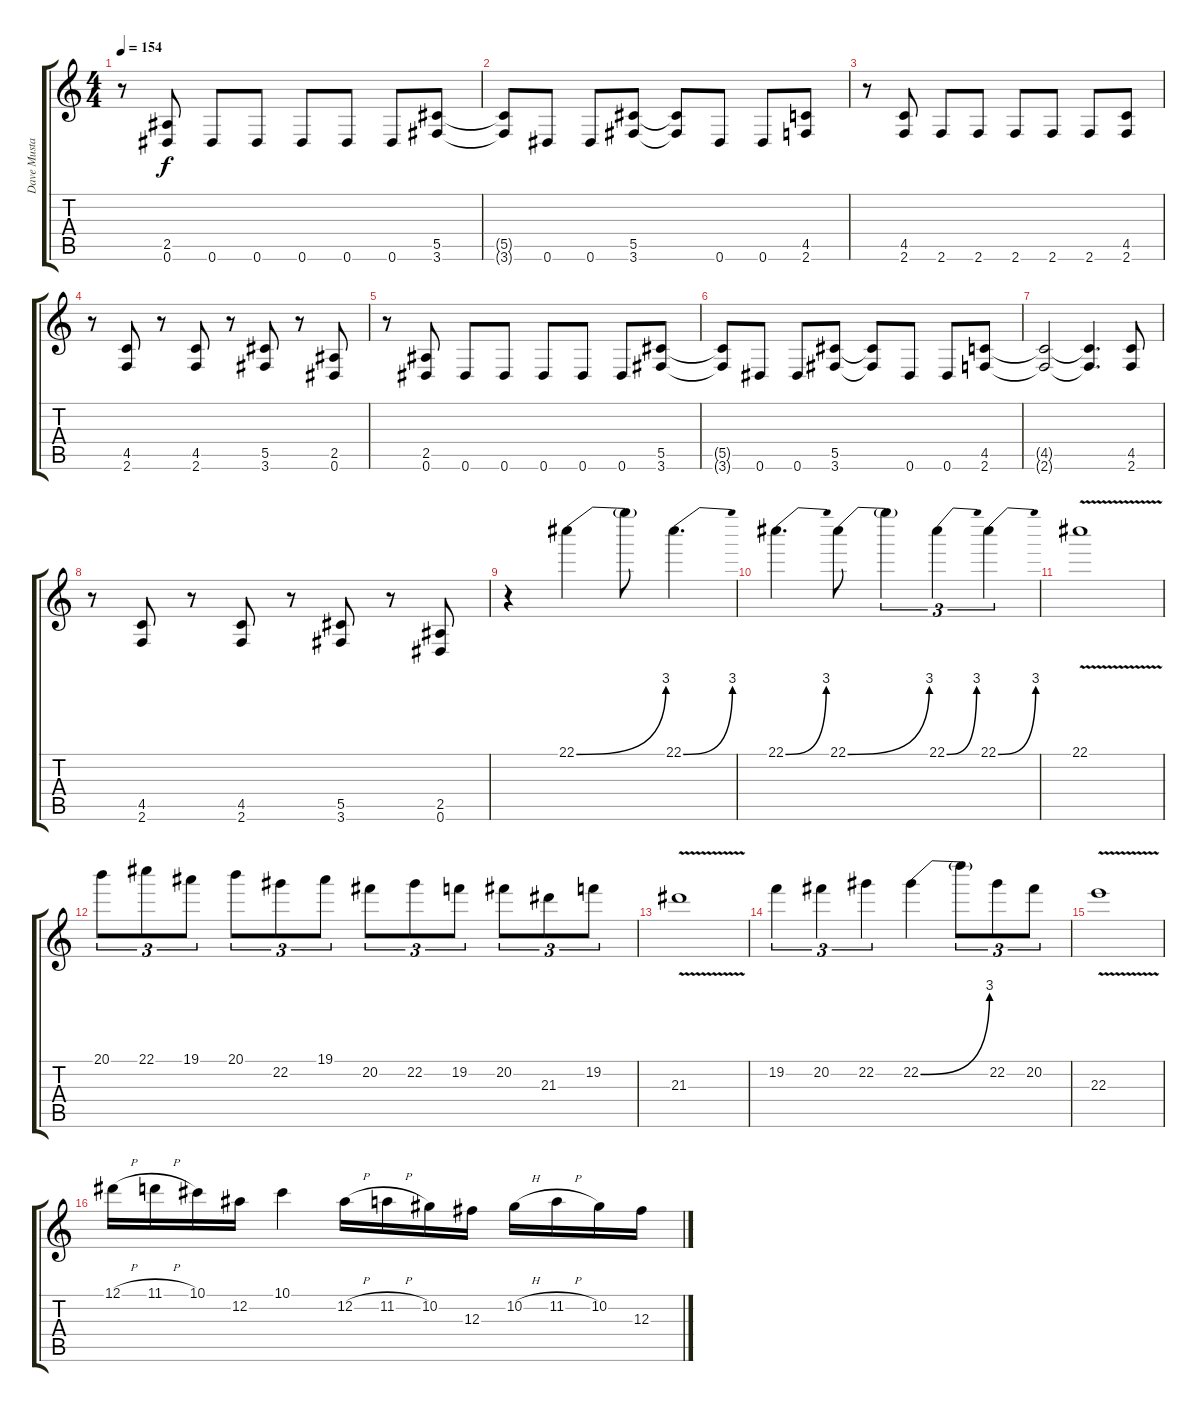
\track ("Dave Mustaine" "Dave Musta") {instrument distortionguitar}
\staff {score tabs}
\tuning (Eb4 Bb3 Gb3 Db3 Ab2 Eb2) {hide}
\ts (4 4)
\tempo 154
\clef g2
\ks c
r.8{dy f} (2.5 0.6).8 0.6.8 0.6.8 0.6.8 0.6.8 0.6.8 (5.5 3.6).8 |
(5.5{t} 3.6{t}).8 0.6.8 0.6.8 (5.5 3.6).8 (5.5{t} 3.6{t}).8 0.6.8 0.6.8 (4.5 2.6).8 |
r.8 (4.5 2.6).8 2.6.8 2.6.8 2.6.8 2.6.8 2.6.8 (4.5 2.6).8 |
r.8 (4.5 2.6).8 r.8 (4.5 2.6).8 r.8 (5.5 3.6).8 r.8 (2.5 0.6).8 |
r.8 (2.5 0.6).8 0.6.8 0.6.8 0.6.8 0.6.8 0.6.8 (5.5 3.6).8 |
(5.5{t} 3.6{t}).8 0.6.8 0.6.8 (5.5 3.6).8 (5.5{t} 3.6{t}).8 0.6.8 0.6.8 (4.5 2.6).8 |
(4.5{t} 2.6{t}).2 (4.5{t} 2.6{t}).4{d} (4.5 2.6).8 |
r.8 (4.5 2.6).8 r.8 (4.5 2.6).8 r.8 (5.5 3.6).8 r.8 (2.5 0.6).8 |
r.4 22.1{be (bend 0 0 60 12)}.4 22.1{t}.8 22.1{be (bend 0 0 60 12)}.4{d} |
22.1{be (bend 0 0 60 12)}.4{d} 22.1{be (bend 0 0 60 12)}.8 22.1{t}.4{tu (3 2)} 22.1{be (bend 0 0 60 12)}.4{tu (3 2)} 22.1{be (bend 0 0 60 12)}.4{tu (3 2)} |
22.1{v}.1 |
20.1.8{tu (3 2)} 22.1.8{tu (3 2)} 19.1.8{tu (3 2)} 20.1.8{tu (3 2)} 22.2.8{tu (3 2)} 19.1.8{tu (3 2)} 20.2.8{tu (3 2)} 22.2.8{tu (3 2)} 19.2.8{tu (3 2)} 20.2.8{tu (3 2)} 21.3.8{tu (3 2)} 19.2.8{tu (3 2)} |
21.3{v}.1 |
19.2.4{tu (3 2)} 20.2.4{tu (3 2)} 22.2.4{tu (3 2)} 22.2{be (bend 0 0 60 12)}.4 22.2{t}.8{tu (3 2)} 22.2.8{tu (3 2)} 20.2.8{tu (3 2)} |
22.3{v}.1 |
12.1{h}.16 11.1{h}.16 10.1.16 12.2.16 10.1.4 12.2{h}.16 11.2{h}.16 10.2.16 12.3.16 10.2{h}.16 11.2{h}.16 10.2.16 12.3.16
